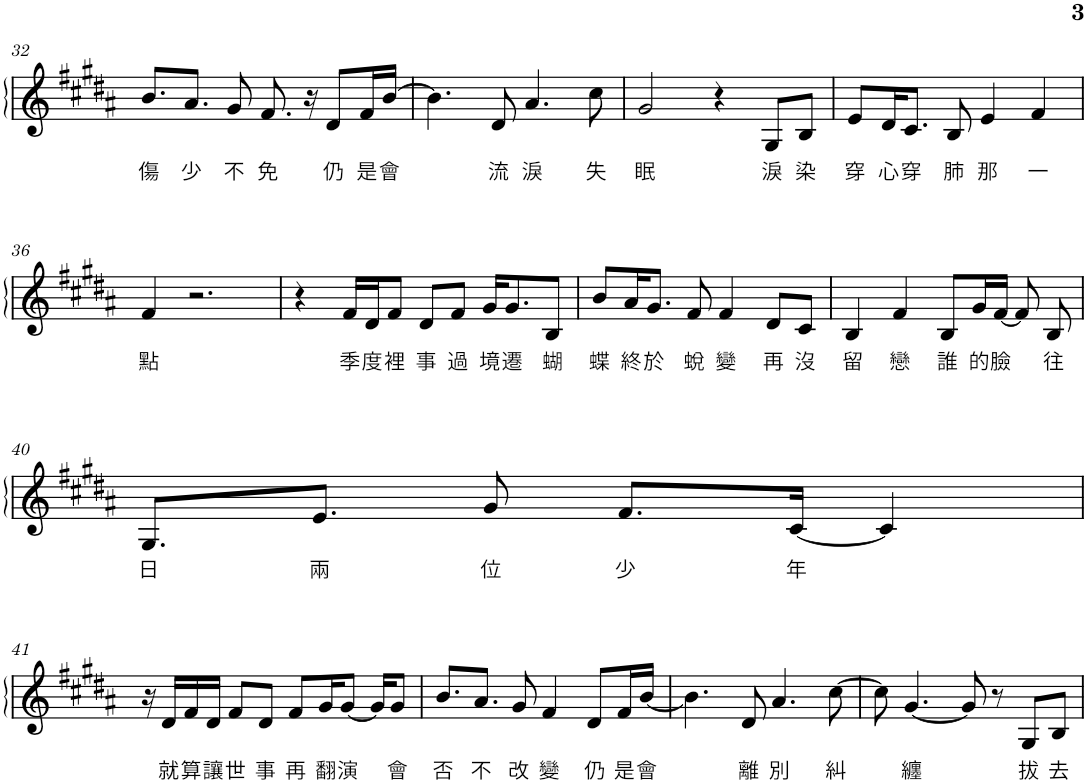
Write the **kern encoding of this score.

**kern	**text
*part1	*part1
*staff1	*staff1
*I"Piano	*
*I'Pno	*
!!LO:PB:g=z
*clefG2	*
*k[f#c#g#d#a#]	*
*M4/4	*
=32	=32
!	!LO:LY:b
8.b/L	傷
!	!LO:LY:b
8.a#/J	少
!	!LO:LY:b
8g#/	不
!	!LO:LY:b
8.f#/	免
16r	.
!	!LO:LY:b
8d#/L	仍
!	!LO:LY:b
16f#/L	是
!	!LO:LY:b
[16b/JJ	會
=33	=33
4.b\]	.
!	!LO:LY:b
8d#/	流
!	!LO:LY:b
4.a#/	淚
!	!LO:LY:b
8cc#\	失
=34	=34
!	!LO:LY:b
2g#/	眠
4r	.
!	!LO:LY:b
8G#/L	淚
!	!LO:LY:b
8B/J	染
=35	=35
!	!LO:LY:b
8e/L	穿
!	!LO:LY:b
16d#/K	心
!	!LO:LY:b
8.c#/J	穿
!	!LO:LY:b
8B/	肺
!	!LO:LY:b
4e/	那
!	!LO:LY:b
4f#/	一
!!LO:LB:g=z
=36	=36
!	!LO:LY:b
4f#/	點
2.r	.
=37	=37
4r	.
!	!LO:LY:b
16f#/LL	季
!	!LO:LY:b
16d#/J	度
!	!LO:LY:b
8f#/J	裡
!	!LO:LY:b
8d#/L	事
!	!LO:LY:b
8f#/J	過
!	!LO:LY:b
16g#/KL	境
!	!LO:LY:b
8.g#/	遷
!	!LO:LY:b
8B/J	蝴
=38	=38
!	!LO:LY:b
8b/L	蝶
!	!LO:LY:b
16a#/K	終
!	!LO:LY:b
8.g#/J	於
!	!LO:LY:b
8f#/	蛻
!	!LO:LY:b
4f#/	變
!	!LO:LY:b
8d#/L	再
!	!LO:LY:b
8c#/J	沒
=39	=39
!	!LO:LY:b
4B/	留
!	!LO:LY:b
4f#/	戀
!	!LO:LY:b
8B/L	誰
!	!LO:LY:b
16g#/L	的
!	!LO:LY:b
[16f#/JJ	臉
8f#/]	.
!	!LO:LY:b
8B/	往
!!LO:LB:g=z
=40	=40
!	!LO:LY:b
8.G#/L	日
!	!LO:LY:b
8.e/J	兩
!	!LO:LY:b
8g#/	位
!	!LO:LY:b
8.f#/L	少
!	!LO:LY:b
[16c#/Jk	年
4c#/]	.
!!LO:LB:g=z
=41	=41
16r	.
!	!LO:LY:b
16d#/LL	就
!	!LO:LY:b
16f#/	算
!	!LO:LY:b
16d#/JJ	讓
!	!LO:LY:b
8f#/L	世
!	!LO:LY:b
8d#/J	事
!	!LO:LY:b
8f#/L	再
!	!LO:LY:b
16g#/K	翻
!	!LO:LY:b
[8g#/J	演
16g#/KL]	.
!	!LO:LY:b
8g#/J	會
=42	=42
!	!LO:LY:b
8.b/L	否
!	!LO:LY:b
8.a#/J	不
!	!LO:LY:b
8g#/	改
!	!LO:LY:b
4f#/	變
!	!LO:LY:b
8d#/L	仍
!	!LO:LY:b
16f#/L	是
!	!LO:LY:b
[<16b/JJ	會
=43	=43
4.b\]	.
!	!LO:LY:b
8d#/	離
!	!LO:LY:b
4.a#/	別
!	!LO:LY:b
[>8cc#\	糾
=44	=44
8cc#\]	.
!	!LO:LY:b
[<4.g#/	纏
8g#/]	.
8r	.
!	!LO:LY:b
8G#/L	拔
!	!LO:LY:b
8B/J	去
=	=
*-	*-
